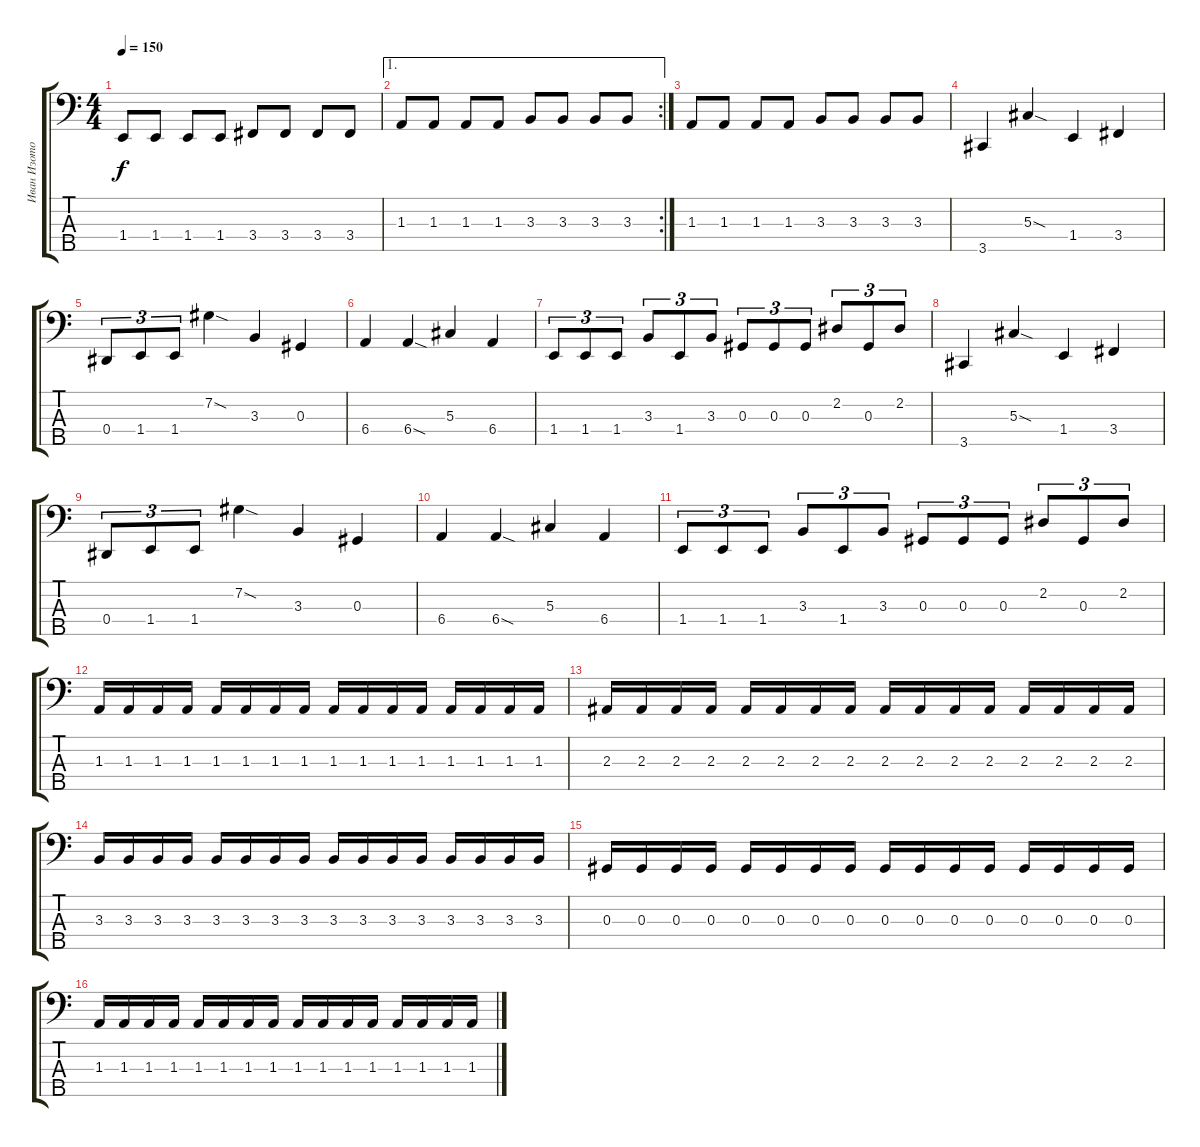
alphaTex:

\track ("Иван Изотов" "Иван Изото") {instrument electricbasspick}
\staff {score tabs}
\tuning (Gb2 Db2 Ab1 Eb1 Bb0) {hide}
\ts (4 4)
\tempo 150
\clef f4
\ks c
1.4.8{dy f} 1.4.8 1.4.8 1.4.8 3.4.8 3.4.8 3.4.8 3.4.8 |
\ae 1
\rc 2
1.3.8 1.3.8 1.3.8 1.3.8 3.3.8 3.3.8 3.3.8 3.3.8 |
1.3.8 1.3.8 1.3.8 1.3.8 3.3.8 3.3.8 3.3.8 3.3.8 |
3.5.4 5.3{sod}.4 1.4.4 3.4.4 |
0.4.8{tu (3 2)} 1.4.8{tu (3 2)} 1.4.8{tu (3 2)} 7.2{sod}.4 3.3.4 0.3.4 |
6.4.4 6.4{sod}.4 5.3.4 6.4.4 |
1.4.8{tu (3 2)} 1.4.8{tu (3 2)} 1.4.8{tu (3 2)} 3.3.8{tu (3 2)} 1.4.8{tu (3 2)} 3.3.8{tu (3 2)} 0.3.8{tu (3 2)} 0.3.8{tu (3 2)} 0.3.8{tu (3 2)} 2.2.8{tu (3 2)} 0.3.8{tu (3 2)} 2.2.8{tu (3 2)} |
3.5.4 5.3{sod}.4 1.4.4 3.4.4 |
0.4.8{tu (3 2)} 1.4.8{tu (3 2)} 1.4.8{tu (3 2)} 7.2{sod}.4 3.3.4 0.3.4 |
6.4.4 6.4{sod}.4 5.3.4 6.4.4 |
1.4.8{tu (3 2)} 1.4.8{tu (3 2)} 1.4.8{tu (3 2)} 3.3.8{tu (3 2)} 1.4.8{tu (3 2)} 3.3.8{tu (3 2)} 0.3.8{tu (3 2)} 0.3.8{tu (3 2)} 0.3.8{tu (3 2)} 2.2.8{tu (3 2)} 0.3.8{tu (3 2)} 2.2.8{tu (3 2)} |
1.3.16 1.3.16 1.3.16 1.3.16 1.3.16 1.3.16 1.3.16 1.3.16 1.3.16 1.3.16 1.3.16 1.3.16 1.3.16 1.3.16 1.3.16 1.3.16 |
2.3.16 2.3.16 2.3.16 2.3.16 2.3.16 2.3.16 2.3.16 2.3.16 2.3.16 2.3.16 2.3.16 2.3.16 2.3.16 2.3.16 2.3.16 2.3.16 |
3.3.16 3.3.16 3.3.16 3.3.16 3.3.16 3.3.16 3.3.16 3.3.16 3.3.16 3.3.16 3.3.16 3.3.16 3.3.16 3.3.16 3.3.16 3.3.16 |
0.3.16 0.3.16 0.3.16 0.3.16 0.3.16 0.3.16 0.3.16 0.3.16 0.3.16 0.3.16 0.3.16 0.3.16 0.3.16 0.3.16 0.3.16 0.3.16 |
1.3.16 1.3.16 1.3.16 1.3.16 1.3.16 1.3.16 1.3.16 1.3.16 1.3.16 1.3.16 1.3.16 1.3.16 1.3.16 1.3.16 1.3.16 1.3.16
